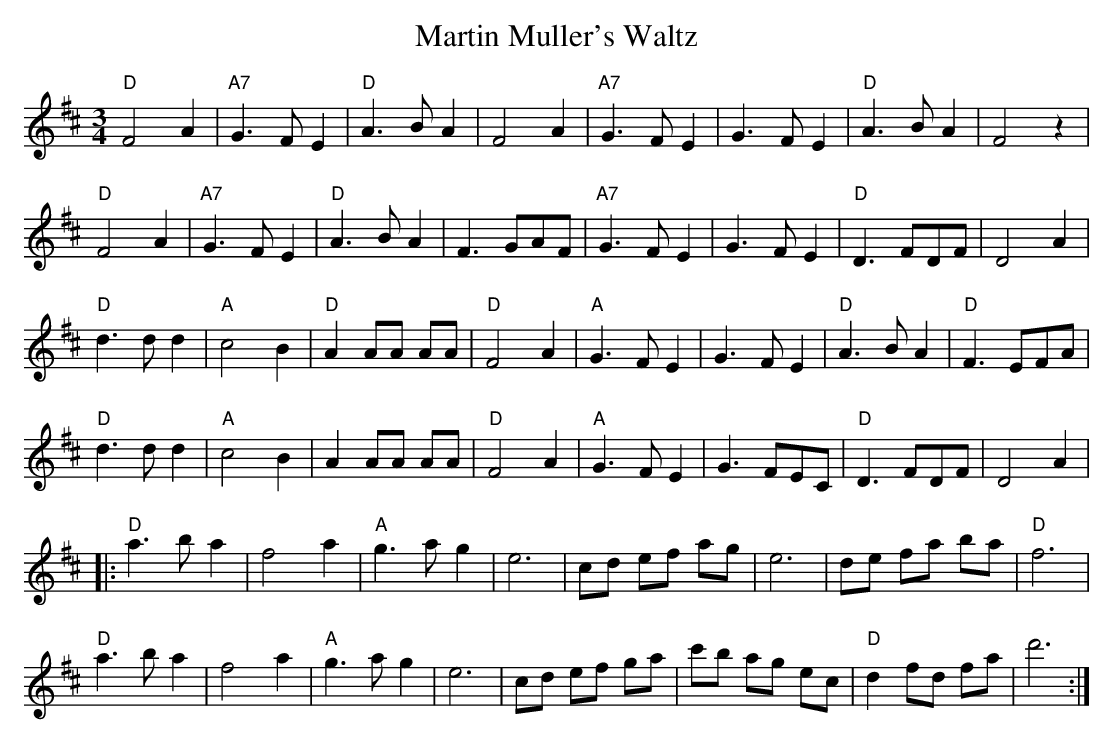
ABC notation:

X:1
T:Martin Muller's Waltz
M:3/4
K:D
L:1/8
"D"F4A2|"A7"G3FE2|"D"A3BA2|F4A2|"A7"G3FE2|G3FE2|"D"A3BA2|F4z2|
"D"F4A2|"A7"G3FE2|"D"A3BA2|F3GAF|"A7"G3FE2|G3FE2|"D"D3FDF|D4A2|
"D"d3dd2|"A"c4B2|"D"A2AA AA|"D"F4A2|"A"G3FE2|G3FE2|"D"A3BA2|"D"F3EFA|
"D"d3dd2|"A"c4B2|A2AA AA|"D"F4A2|"A"G3FE2|G3FEC|"D"D3FDF|D4A2|
|:"D"a3ba2|f4a2|"A"g3ag2|e6|cd ef ag|e6|de fa ba|"D"f6|
"D"a3ba2|f4a2|"A"g3ag2|e6|cd ef ga|c'b ag ec|"D"d2fd fa|d'6:|
